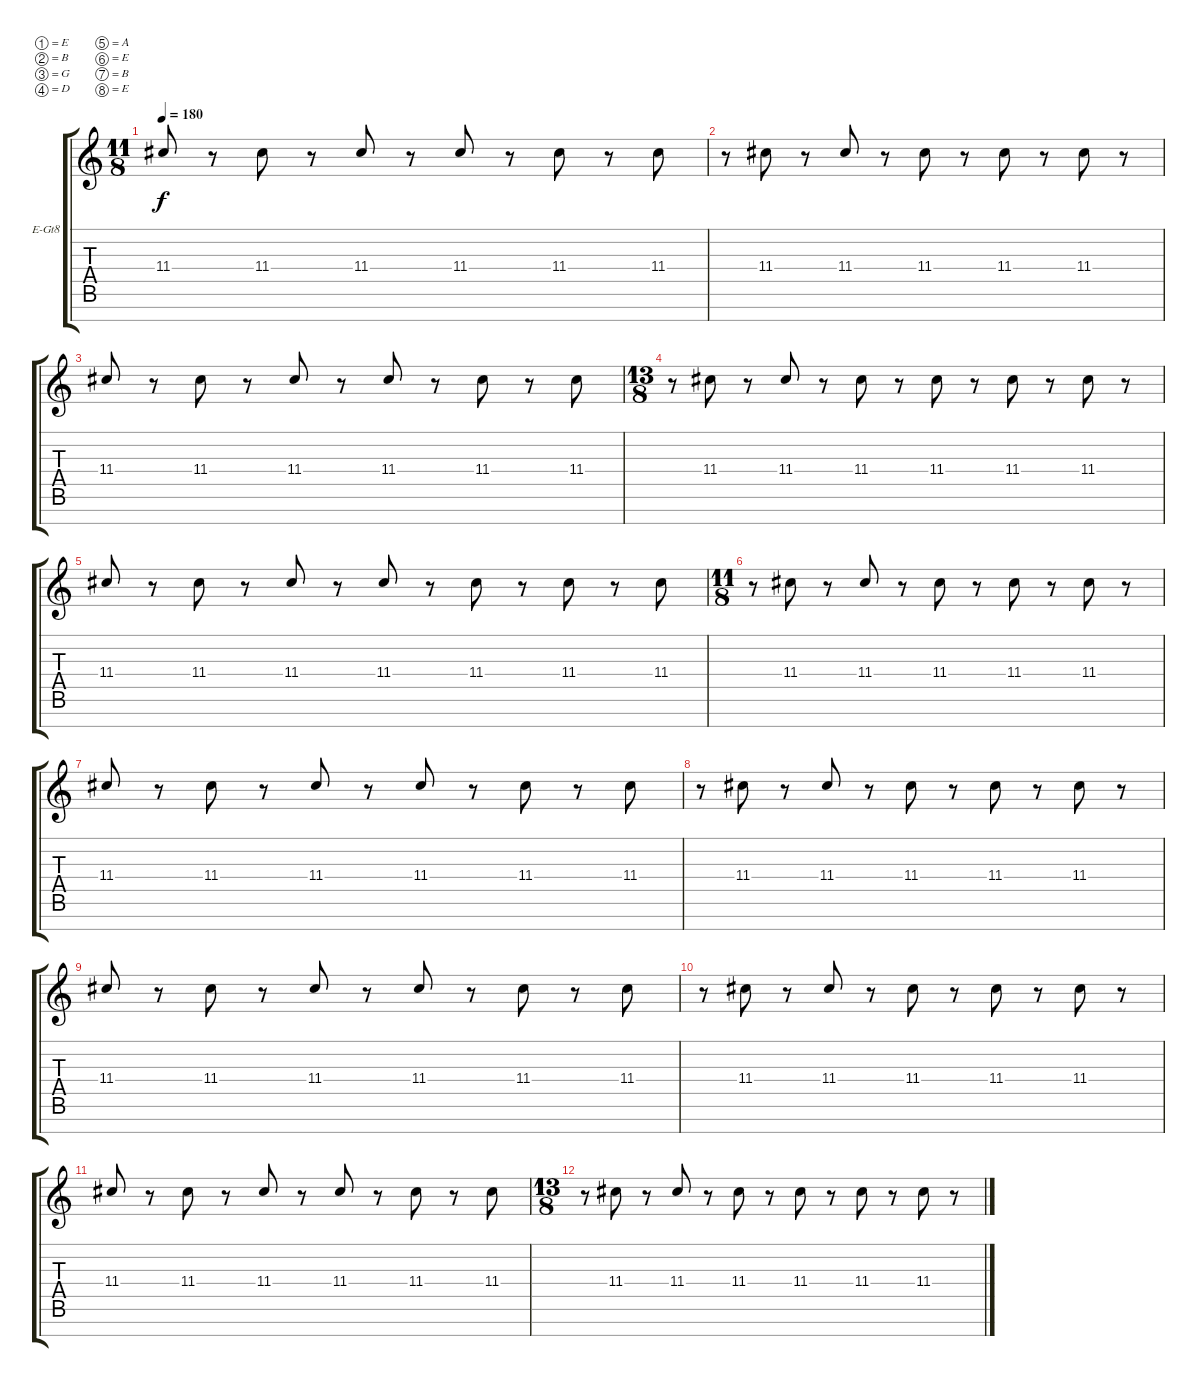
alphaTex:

\defaultSystemsLayout 4
\bracketExtendMode groupsimilarinstruments
\firstSystemTrackNameOrientation horizontal
\otherSystemsTrackNameOrientation horizontal
\track ("Guitar - Lead" "E-Gt8") {instrument distortionguitar}
\staff {score tabs}
\tuning (E4 B3 G3 D3 A2 E2 B1 E1)
\ts (11 8)
\tempo 180
\clef g2
\ks c
11.4.8{dy f beam invert} r.8 11.4.8 r.8 11.4.8 r.8 11.4.8{beam invert} r.8 11.4.8 r.8 11.4.8 |
r.8 11.4.8 r.8 11.4.8{beam invert} r.8 11.4.8 r.8 11.4.8 r.8 11.4.8 r.8 |
11.4.8{beam invert} r.8 11.4.8 r.8 11.4.8 r.8 11.4.8{beam invert} r.8 11.4.8 r.8 11.4.8 |
\ts (13 8)
r.8 11.4.8 r.8 11.4.8{beam invert} r.8 11.4.8 r.8 11.4.8 r.8 11.4.8 r.8 11.4.8 r.8 |
11.4.8{beam invert} r.8 11.4.8 r.8 11.4.8 r.8 11.4.8{beam invert} r.8 11.4.8 r.8 11.4.8 r.8 11.4.8 |
\ts (11 8)
r.8 11.4.8 r.8 11.4.8{beam invert} r.8 11.4.8 r.8 11.4.8 r.8 11.4.8 r.8 |
11.4.8{beam invert} r.8 11.4.8 r.8 11.4.8 r.8 11.4.8{beam invert} r.8 11.4.8 r.8 11.4.8 |
r.8 11.4.8 r.8 11.4.8{beam invert} r.8 11.4.8 r.8 11.4.8 r.8 11.4.8 r.8 |
11.4.8{beam invert} r.8 11.4.8 r.8 11.4.8 r.8 11.4.8{beam invert} r.8 11.4.8 r.8 11.4.8 |
r.8 11.4.8 r.8 11.4.8{beam invert} r.8 11.4.8 r.8 11.4.8 r.8 11.4.8 r.8 |
11.4.8{beam invert} r.8 11.4.8 r.8 11.4.8 r.8 11.4.8{beam invert} r.8 11.4.8 r.8 11.4.8 |
\ts (13 8)
r.8 11.4.8 r.8 11.4.8{beam invert} r.8 11.4.8 r.8 11.4.8 r.8 11.4.8 r.8 11.4.8 r.8
